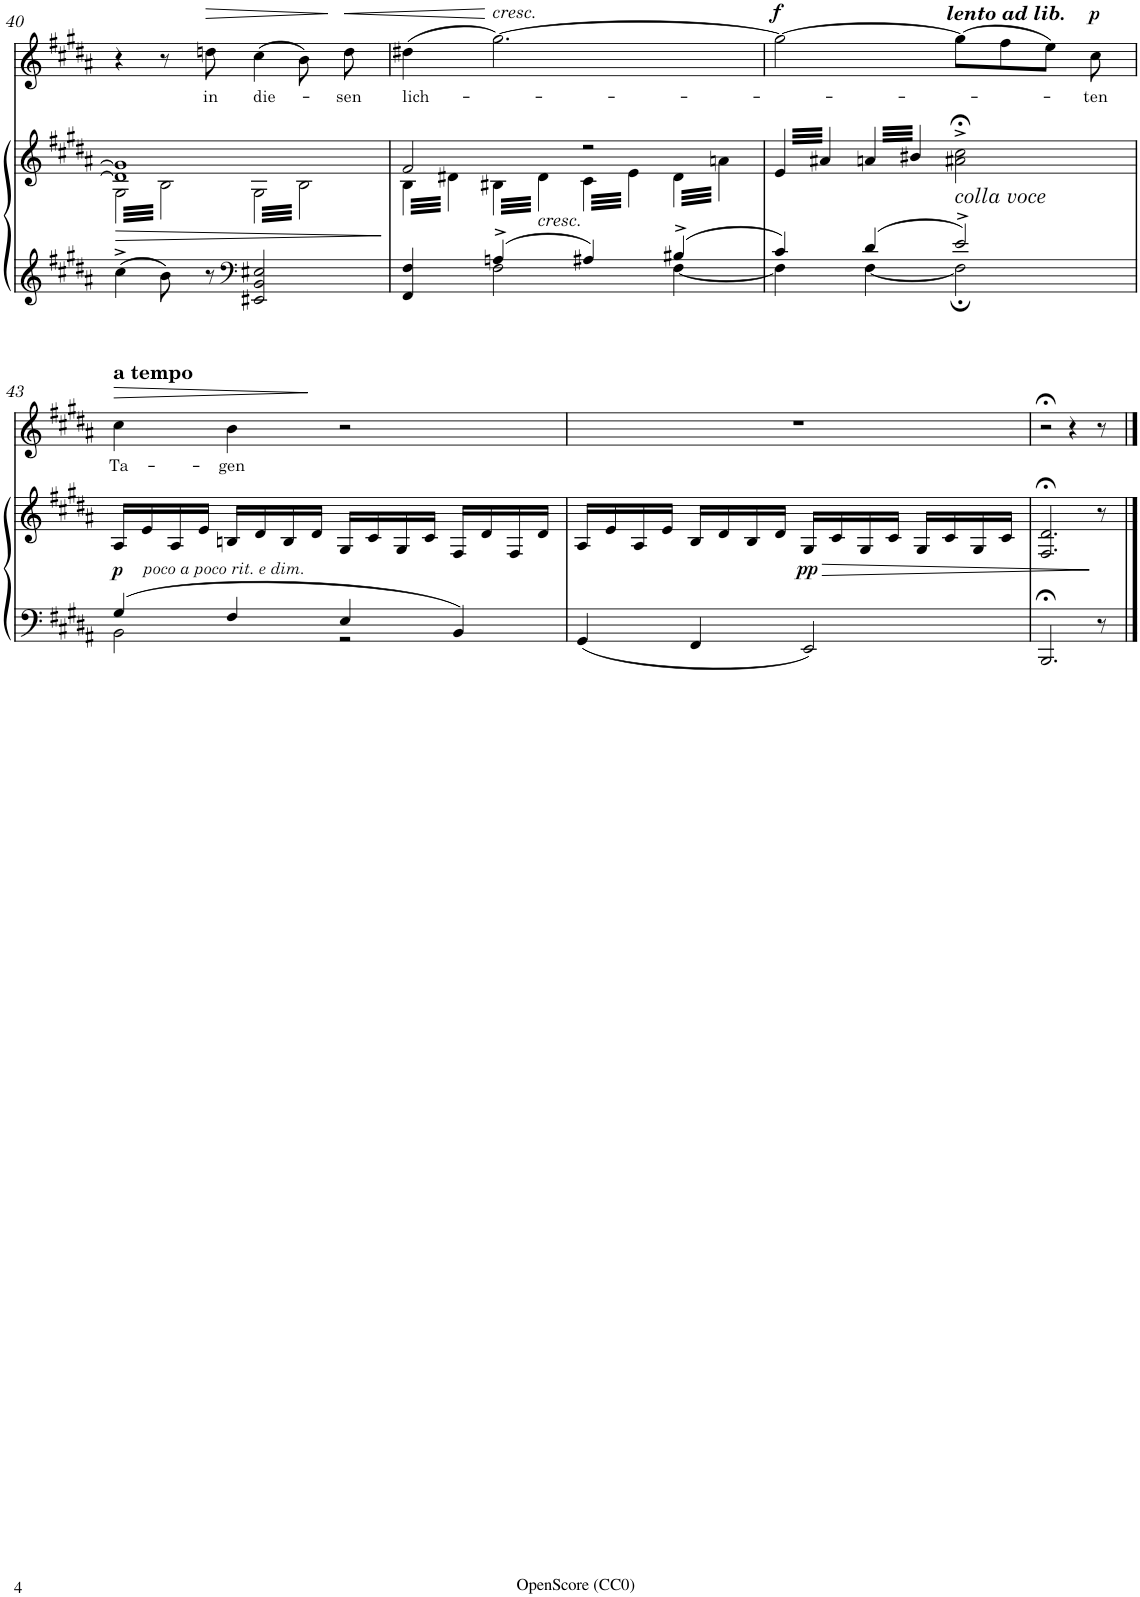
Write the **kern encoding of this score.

**kern	**kern	**dynam	**kern	**text	**dynam
*part2	*part2	*part2	*part1	*part1	*part1
*staff3	*staff2	*staff2/3	*staff1	*staff1	*staff1
*I"Pianoforte	*	*	*I"Singstimme Voice	*	*
*I'Pno	*	*	*	*	*
!!LO:PB:g=z
*clefG2	*clefG2	*	*clefG2	*	*
*k[f#c#g#d#a#]	*k[f#c#g#d#a#]	*	*k[f#c#g#d#a#]	*	*
*M4/4	*M4/4	*	*M4/4	*	*
*met(c)	*met(c)	*	*met(c)	*	*
=40	=40	=40	=40	=40	=40
!	!	!LO:HP:b	!	!	!
*	*^	*	*	*	*
*	*tremolo	*	*	*	*	*
4cc#^\	1d] 1g#]	64G#\LLLL	>	4r	.	.
.	.	64B\	.	.	.	.
.	.	64G#\	.	.	.	.
.	.	64B\	.	.	.	.
.	.	64G#\	.	.	.	.
.	.	64B\	.	.	.	.
.	.	64G#\	.	.	.	.
.	.	64B\	.	.	.	.
.	.	64G#\	.	.	.	.
.	.	64B\	.	.	.	.
.	.	64G#\	.	.	.	.
.	.	64B\	.	.	.	.
.	.	64G#\	.	.	.	.
.	.	64B\	.	.	.	.
.	.	64G#\	.	.	.	.
.	.	64B\	.	.	.	.
8b\	.	64G#\	.	8r	.	.
.	.	64B\	.	.	.	.
.	.	64G#\	.	.	.	.
.	.	64B\	.	.	.	.
.	.	64G#\	.	.	.	.
.	.	64B\	.	.	.	.
.	.	64G#\	.	.	.	.
.	.	64B\	.	.	.	.
!	!	!	!	!	!LO:LY:b	!LO:HP:b
8r	.	64G#\	.	8ddn\	in	>
.	.	64B\	.	.	.	.
.	.	64G#\	.	.	.	.
.	.	64B\	.	.	.	.
.	.	64G#\	.	.	.	.
.	.	64B\	.	.	.	.
.	.	64G#\	.	.	.	.
.	.	64B\JJJJ	.	.	.	.
*clefF4	*	*	*	*	*	*
!	!	!	!	!	!LO:LY:b	!
2EE#X/ 2BB/ 2E#X/	.	64G#\LLLL	.	(4cc#\	die-	.
.	.	64B\	.	.	.	.
.	.	64G#\	.	.	.	.
.	.	64B\	.	.	.	.
.	.	64G#\	.	.	.	.
.	.	64B\	.	.	.	.
.	.	64G#\	.	.	.	.
.	.	64B\	.	.	.	.
.	.	64G#\	.	.	.	.
.	.	64B\	.	.	.	.
.	.	64G#\	.	.	.	.
.	.	64B\	.	.	.	.
.	.	64G#\	.	.	.	.
.	.	64B\	.	.	.	.
.	.	64G#\	.	.	.	.
.	.	64B\	.	.	.	.
.	.	64G#\	.	8b\)	.	.
.	.	64B\	.	.	.	.
.	.	64G#\	.	.	.	.
.	.	64B\	.	.	.	.
.	.	64G#\	.	.	.	.
.	.	64B\	.	.	.	.
.	.	64G#\	.	.	.	.
.	.	64B\	.	.	.	.
!	!	!	!	!	!LO:LY:b	!LO:HP:n=1:b
.	.	64G#\	.	8dd\	-sen	] <
.	.	64B\	.	.	.	.
.	.	64G#\	.	.	.	.
.	.	64B\	.	.	.	.
.	.	64G#\	.	.	.	.
.	.	64B\	.	.	.	.
.	.	64G#\	.	.	.	.
.	.	64B\JJJJ	.	.	.	.
=41	=41	=41	=41	=41	=41	=41
*^	*	*	*	*	*	*
!	!	!	!	!	!	!LO:LY:b	!
4F#/	4FF#/	2f#/	64B\LLLL	.	(4dd#X\	lich-	.
.	.	.	64d#X\	.	.	.	.
.	.	.	64B\	.	.	.	.
.	.	.	64d#X\	.	.	.	.
.	.	.	64B\	.	.	.	.
.	.	.	64d#X\	.	.	.	.
.	.	.	64B\	.	.	.	.
.	.	.	64d#X\	.	.	.	.
.	.	.	64B\	.	.	.	.
.	.	.	64d#X\	.	.	.	.
.	.	.	64B\	.	.	.	.
.	.	.	64d#X\	.	.	.	.
.	.	.	64B\	.	.	.	.
.	.	.	64d#X\	.	.	.	.
.	.	.	64B\	.	.	.	.
.	.	.	64d#X\JJJJ	.	.	.	.
!	!	!	!	!	!LO:TX:a:i:t=cresc.	!	!
4An^/	2F#\	.	64B#X\LLLL	.	[2.gg#\)	.	[
.	.	.	64d#\	.	.	.	.
.	.	.	64B#X\	.	.	.	.
.	.	.	64d#\	.	.	.	.
.	.	.	64B#X\	.	.	.	.
.	.	.	64d#\	.	.	.	.
.	.	.	64B#X\	.	.	.	.
.	.	.	64d#\	.	.	.	.
!	!	!	!LO:TX:b:i:t=cresc.	!	!	!	!
.	.	.	64B#X\	.	.	.	.
.	.	.	64d#\	.	.	.	.
.	.	.	64B#X\	.	.	.	.
.	.	.	64d#\	.	.	.	.
.	.	.	64B#X\	.	.	.	.
.	.	.	64d#\	.	.	.	.
.	.	.	64B#X\	.	.	.	.
.	.	.	64d#\JJJJ	.	.	.	.
4A#X/	.	2r	64c#\LLLL	.	.	.	.
.	.	.	64e\	.	.	.	.
.	.	.	64c#\	.	.	.	.
.	.	.	64e\	.	.	.	.
.	.	.	64c#\	.	.	.	.
.	.	.	64e\	.	.	.	.
.	.	.	64c#\	.	.	.	.
.	.	.	64e\	.	.	.	.
.	.	.	64c#\	.	.	.	.
.	.	.	64e\	.	.	.	.
.	.	.	64c#\	.	.	.	.
.	.	.	64e\	.	.	.	.
.	.	.	64c#\	.	.	.	.
.	.	.	64e\	.	.	.	.
.	.	.	64c#\	.	.	.	.
.	.	.	64e\JJJJ	.	.	.	.
4B#X^/	[4F#\	.	64d#\LLLL	.	.	.	.
.	.	.	64an\	.	.	.	.
.	.	.	64d#\	.	.	.	.
.	.	.	64an\	.	.	.	.
.	.	.	64d#\	.	.	.	.
.	.	.	64an\	.	.	.	.
.	.	.	64d#\	.	.	.	.
.	.	.	64an\	.	.	.	.
.	.	.	64d#\	.	.	.	.
.	.	.	64an\	.	.	.	.
.	.	.	64d#\	.	.	.	.
.	.	.	64an\	.	.	.	.
.	.	.	64d#\	.	.	.	.
.	.	.	64an\	.	.	.	.
.	.	.	64d#\	.	.	.	.
.	.	.	64an\JJJJ	.	.	.	.
=42	=42	=42	=42	=42	=42	=42	=42
!	!	!	!	!	!	!	!LO:DY:a
*	*	*v	*v	*	*	*	*
4c#/	4F#\]	64e/LLLL	.	2gg#\_	.	f
.	.	64a#X/	.	.	.	.
.	.	64e/	.	.	.	.
.	.	64a#X/	.	.	.	.
.	.	64e/	.	.	.	.
.	.	64a#X/	.	.	.	.
.	.	64e/	.	.	.	.
.	.	64a#X/	.	.	.	.
.	.	64e/	.	.	.	.
.	.	64a#X/	.	.	.	.
.	.	64e/	.	.	.	.
.	.	64a#X/	.	.	.	.
.	.	64e/	.	.	.	.
.	.	64a#X/	.	.	.	.
.	.	64e/	.	.	.	.
.	.	64a#X/JJJJ	.	.	.	.
4d#/	[4F#\	64an/LLLL	.	.	.	.
.	.	64b#X/	.	.	.	.
.	.	64an/	.	.	.	.
.	.	64b#X/	.	.	.	.
.	.	64an/	.	.	.	.
.	.	64b#X/	.	.	.	.
.	.	64an/	.	.	.	.
.	.	64b#X/	.	.	.	.
.	.	64an/	.	.	.	.
.	.	64b#X/	.	.	.	.
.	.	64an/	.	.	.	.
.	.	64b#X/	.	.	.	.
.	.	64an/	.	.	.	.
.	.	64b#X/	.	.	.	.
.	.	64an/	.	.	.	.
.	.	64b#X/JJJJ	.	.	.	.
*	*	*Xtremolo	*	*	*	*
!	!	!	!	!LO:TX:a:Bi:t=lento ad lib.	!	!
!LO:TX:a:i:t=colla voce	!	!	!	!	!	!
2e^/	2F#;\]	2a#X\;<^ 2cc#\;<^	.	(8gg#\L]	.	.
.	.	.	.	.	.	.
.	.	.	.	.	.	.
.	.	.	.	.	.	.
.	.	.	.	.	.	.
.	.	.	.	.	.	.
.	.	.	.	.	.	.
.	.	.	.	.	.	.
.	.	.	.	8ff#\	.	.
.	.	.	.	8ee\J)	.	.
!	!	!	!	!	!LO:LY:b	!LO:DY:a
.	.	.	.	8cc#\	-ten	p
!!LO:LB:g=z
=43	=43	=43	=43	=43	=43	=43
!	!	!	!	!LO:TX:a:B:t=a tempo	!	!
!	!	!	!LO:DY:b	!	!LO:LY:b	!LO:HP:b
4G#/	2BB\	16A#/LL	p	4cc#\	Ta-	>
!	!	!LO:TX:b:i:t=poco a poco rit. e dim.	!	!	!	!
.	.	16e/	.	.	.	.
.	.	16A#/	.	.	.	.
.	.	16e/JJ	.	.	.	.
!	!	!	!	!	!LO:LY:b	!
4F#/	.	16Bn/LL	.	4b\	-gen	.
.	.	16d#/	.	.	.	.
.	.	16B/	.	.	.	.
.	.	16d#/JJ	.	.	.	.
4E/	2r	16G#/LL	.	2r	.	]
.	.	16c#/	.	.	.	.
.	.	16G#/	.	.	.	.
.	.	16c#/JJ	.	.	.	.
4BB/	.	16F#/LL	.	.	.	.
.	.	16d#/	.	.	.	.
.	.	16F#/	.	.	.	.
.	.	16d#/JJ	.	.	.	.
*v	*v	*	*	*	*	*
=44	=44	=44	=44	=44	=44
4GG#/	16A#/LL	.	1r	.	.
.	16e/	.	.	.	.
.	16A#/	.	.	.	.
.	16e/JJ	.	.	.	.
4FF#/	16B/LL	.	.	.	.
.	16d#/	.	.	.	.
.	16B/	.	.	.	.
.	16d#/JJ	.	.	.	.
!	!	!LO:DY:b	!	!	!
2EE/	16G#/LL	pp	.	.	.
.	16c#/	.	.	.	.
.	16G#/	.	.	.	.
.	16c#/JJ	.	.	.	.
.	16G#/LL	.	.	.	.
.	16c#/	.	.	.	.
.	16G#/	.	.	.	.
.	16c#/JJ	.	.	.	.
=45	=45	=45	=45	=45	=45
2.BBB;</	2.F#/;< 2.d#/;<	.	2r;<	.	.
.	.	.	4r	.	.
8r	8r	]	8r	.	.
==	==	==	==	==	==
*-	*-	*-	*-	*-	*-
